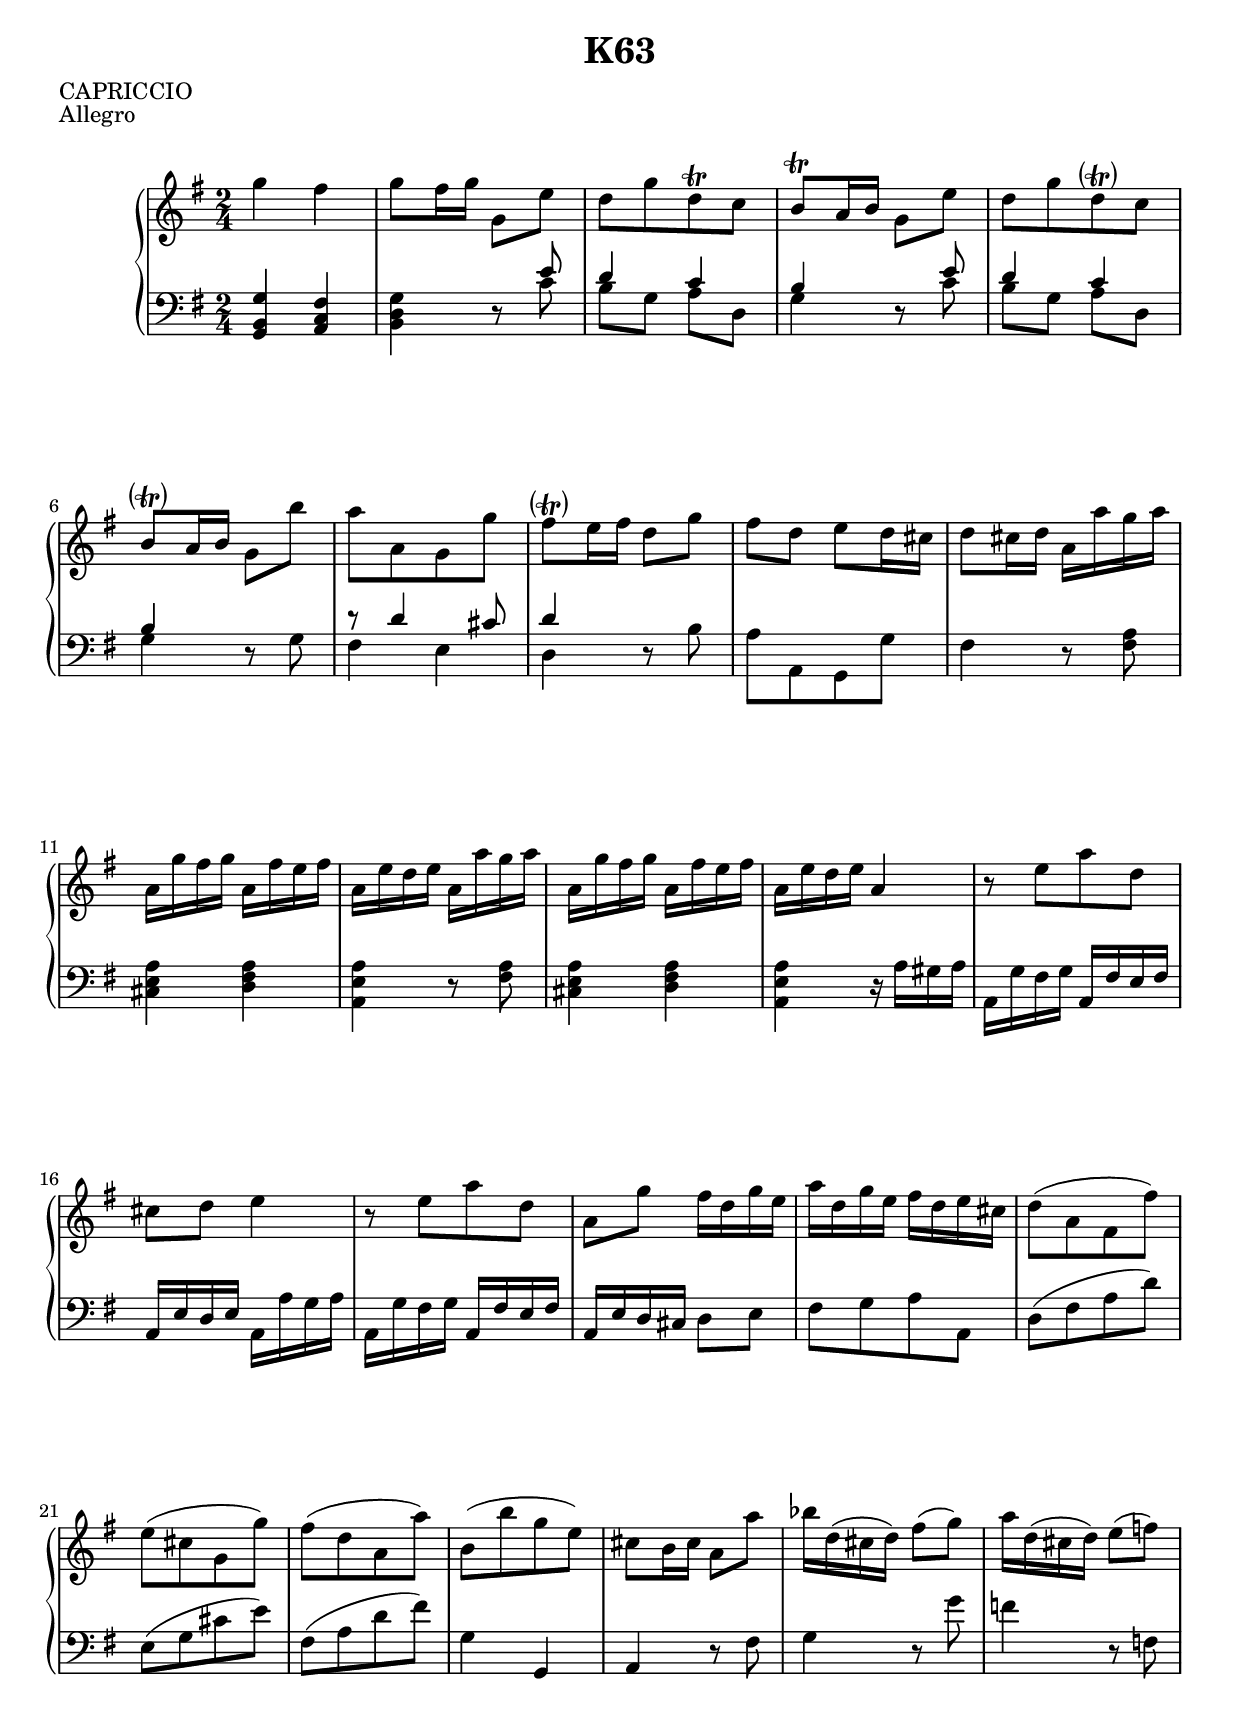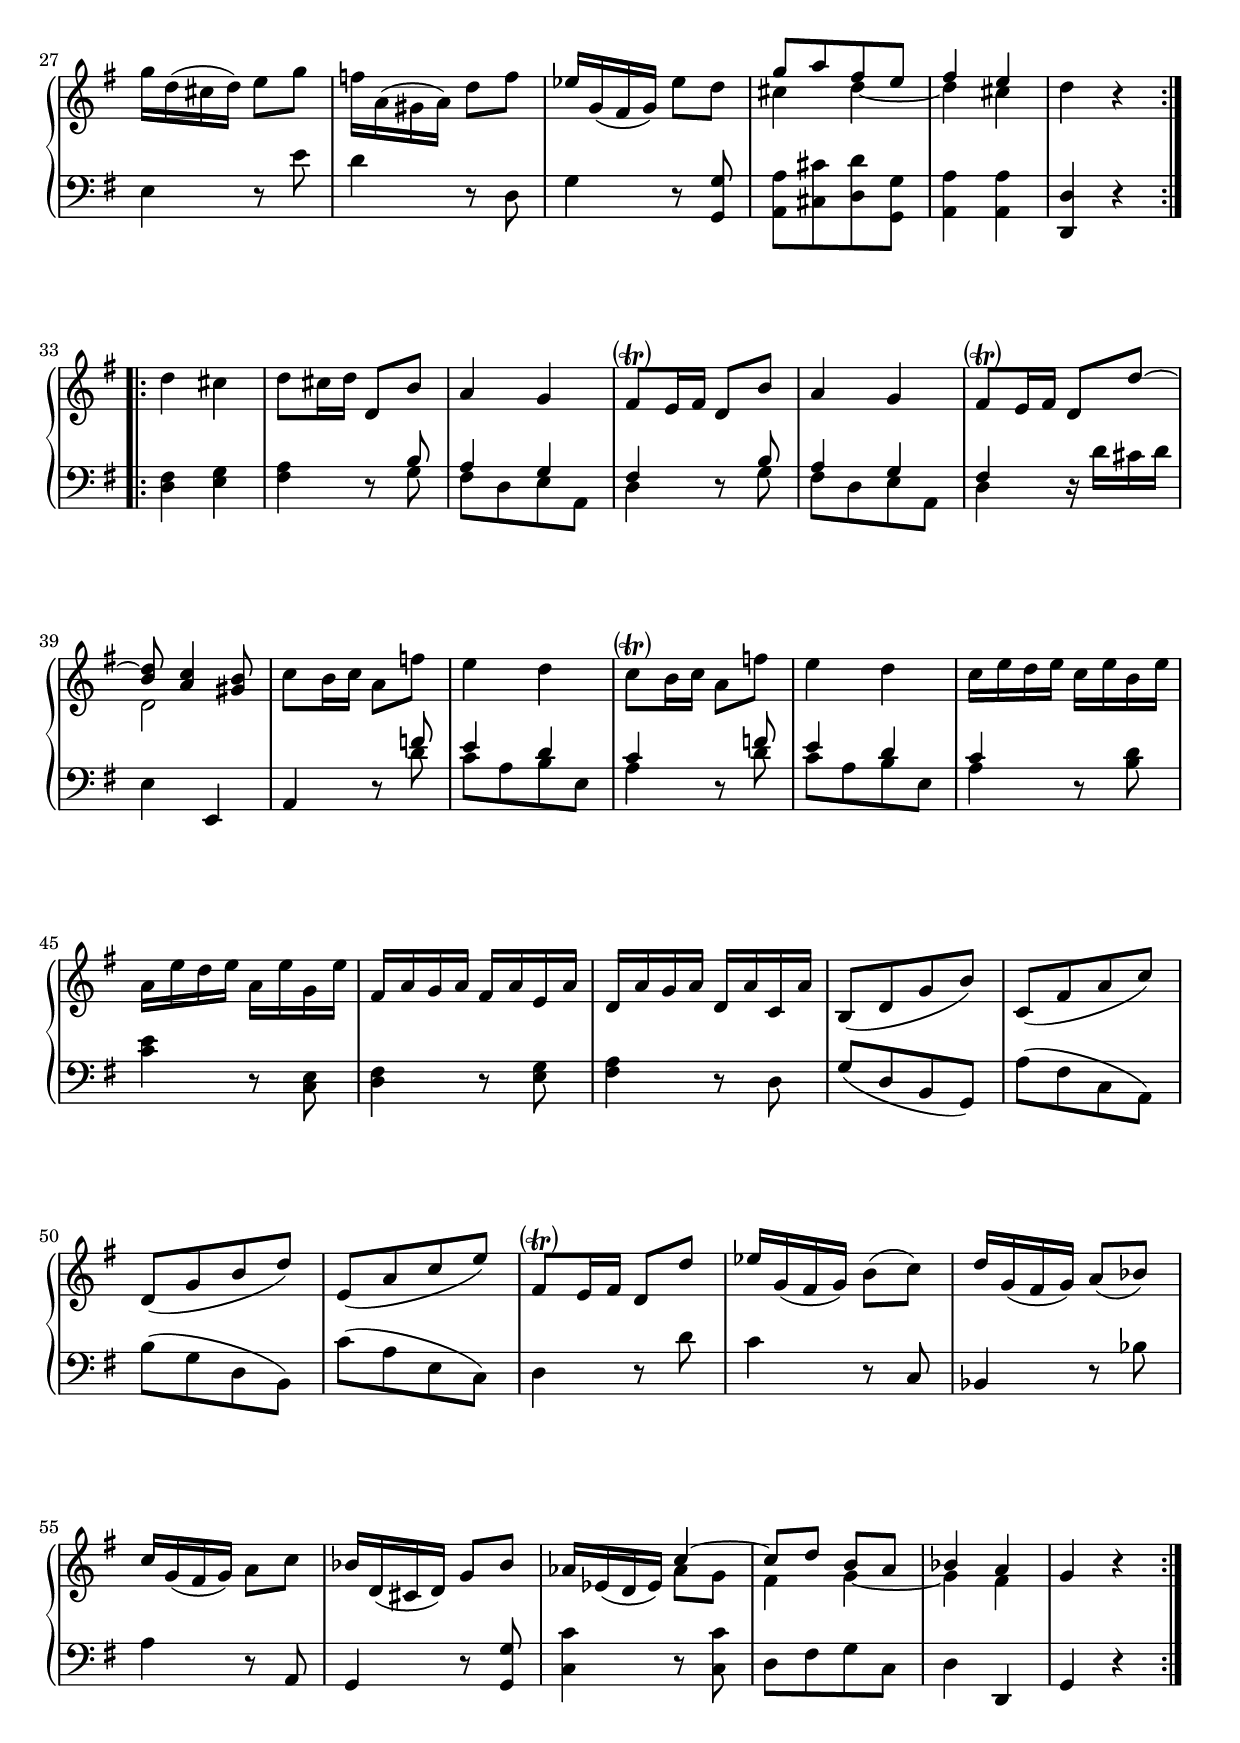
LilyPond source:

\version "2.18.2"
\version "2.18.2"

su = \stemUp
sd = \stemDown
sn = \stemNeutral
tu = \tieUp
td = \tieDown
tn = \tieNeutral
cstr = \change Staff = "right"
cstl = \change Staff = "left"

global = {
  \key g \major
  \time 2/4
  \override ParenthesesItem #'font-size = #+2
}

right = \relative c''' {
  \global
 
  \repeat volta 2 {
    g4 fis
    g8 fis16 g g,8 e'
    d[ g d-\trill c]
    b-\trill a16 b g8 e'
    d[ g d-\parenthesize-\trill c]
    
    b-\parenthesize-\trill a16 b g8 b'
    a[ a, g g']
    fis-\parenthesize-\trill e16 fis d8 g
    fis d e d16 cis
    d8 cis16 d
    
    \repeat unfold 2 {
      a a' g a
      a, g' fis g a, fis' e fis
      a, e' d e }
    a,4 r8 e'[ a d,]

    cis d e4
    r8 e[ a d,]
    a g' fis16 d g e
    a d, g e fis d e cis
    d8([ a fis fis')]
    
    e([ cis g g')]
    fis([ d a a')]
    b,([ b' g e)]
    cis b16 cis a8 a'
    bes16 d,( cis d) fis8( g)
    a16 d,( cis d) e8( f)
    
    g16 d( cis d) e8 g
    f16 a,( gis a) d8 f
    ees16 g,( fis g) ees'8 d
    <<{ g8[ a fis e] fis4 e } \\ { cis4 d~ d cis }>>
    d4 r
  }
  
  \repeat volta 2 {
    d4 cis
    d8 cis16 d d,8 b'
    \repeat unfold 2 {
      a4 g
      fis8-\parenthesize-\trill e16 fis
    } \alternative {
      { d8 b' }
      { <<{ d, d' ~ <b d> <a c>4 <gis b>8 } \\ { s4 d2 }>> }
    }
    
    c'8 b16 c a8 f'
    e4 d
    c8-\parenthesize-\trill b16 c a8 f'
    e4 d
    c16 e d e c e b e
    
    a, e' d e a, e' g, e'
    fis, a g a fis a e a
    d, a' g a d, a' c, a'
    b,8[( d g b])
    c,[( fis a c])
    
    d,[( g b d])
    e,[( a c e])
    fis,-\parenthesize-\trill e16 fis d8 d'
    ees16 g,( fis g) b8( c)
    d16 g,( fis g) a8( bes)
    
    c16 g( fis g) a8 c
    bes16 d,( cis d) g8 bes
    aes16 ees( d ees)
    <<{ c'4 ~ c8 d b a bes4 a } \\
      { aes8 g fis4 g ~ g fis }>>
    g4 r
  }
}
 
left = \relative c {
  \global
  
  \repeat volta 2 {
    <g b g'>4 <a c fis>
    <b d g> \repeat unfold 2 {
      r8 <<{ e'8 d4 c b } \\ 
        { c8 b g a d, g4 }>> }
    
    r8 g
    <<{ r d'4 cis8 d4 } \\ { fis,4 e d }>>
    r8 b'
    a[ a, g g']
    fis4 \repeat unfold 2 {
      r8 <fis a>
      <cis e a>4 <d fis a>
      <a e' a>4 }
    r16 a' gis a
    
    a, g' fis g a, fis' e fis
    a, e' d e a, a' g a
    a, g' fis g a, fis' e fis
    a, e' d cis d8 e
    fis[ g a a,]
    d([ fis a d)]
    
    e,([ g cis e)]
    fis,([ a d fis)]
    g,4 g,
    a r8 fis'
    g4 r8 g'
    f4 r8 f,
    
    e4 r8 e'
    d4 r8 d,
    g4 r8 <g, g'>
    <a a'>[ <cis cis'> <d d'> <g, g'>]
    <a a'>4 q
    <d, d'> r
  }
  
  \repeat volta 2 {
    <d' fis>4 <e g>
    <fis a> \repeat unfold 2 {
      r8 <<{ b8 a4 g fis } \\ { g8 fis[ d e a,] d4 }>> }
    r16 d' cis d
    
    e,4 e,
    a \repeat unfold 2 {
      r8 <<{ f'' e4 d c } \\ { d8 c[ a b e,] a4 }>> }
    r8 <b d>
    
    <c e>4 r8 <c, e>
    <d fis>4 r8 <e g> 
    <fis a>4 r8 d
    g[( d b g])
    a'[( fis c a])
    
    b'[( g d b])
    c'[( a e c])
    d4 r8 d'
    c4 r8 c,
    bes4 r8 bes'
    
    a4 r8 a,
    g4 r8 <g g'>
    <c c'>4 r8 q
    d[ fis g c,]
    d4 d,
    g4 r
  }
}

\header {
  title = "K63"
  meter = "CAPRICCIO"
  piece = "Allegro"
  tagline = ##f
}


breaks = {
  \repeat volta 2 {
    s2*5 \break s2*5 \break s2*5 \break s2*5 \break s2*6 \pageBreak
    s2*6 \break
  }
  \repeat volta 2 {
    s2*6 \break s2*6 \break s2*5 \break s2*5 \break s2*6 \pageBreak
  }
}

#(set-global-staff-size 20)

\paper {
  #(set-paper-size "a4")
  print-page-number = ##f
  between-system-padding = #0.1
  between-system-space = #0.1
  ragged-last-bottom = ##f
  ragged-bottom = ##f
}

\score {
  \new PianoStaff <<
    \new Staff = "right" {
      << 
        \breaks
        \right
      >>
    }
    \new Staff = "left" { 
      \clef bass \left
    }
  >>
  \layout { }
}
